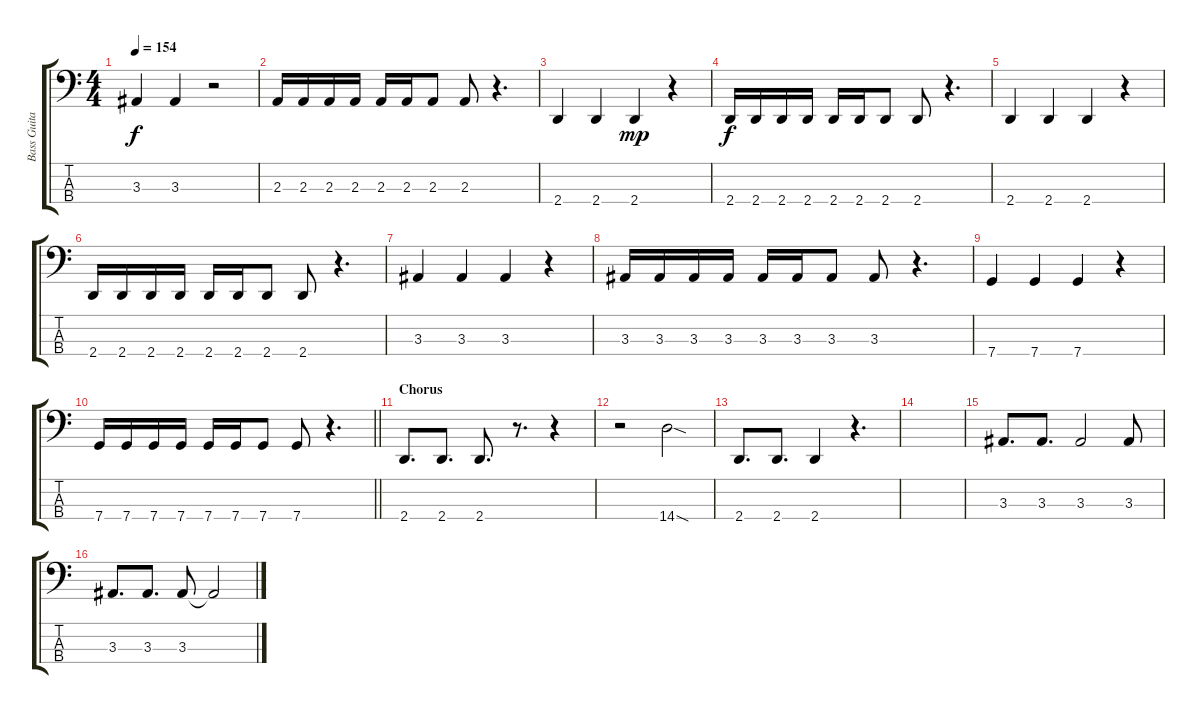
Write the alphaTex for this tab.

\track ("Bass Guitar (Marc McKnight)" "Bass Guita") {instrument electricbasspick}
\staff {score tabs}
\tuning (F2 C2 G1 C1) {hide}
\ts (4 4)
\tempo 154
\clef f4
\ks c
3.3.4{dy f} 3.3.4 r.2 |
2.3.16 2.3.16 2.3.16 2.3.16 2.3.16 2.3.16 2.3.8 2.3.8 r.4{d} |
2.4.4 2.4.4 2.4.4{dy mp} r.4 |
2.4.16{dy f} 2.4.16 2.4.16 2.4.16 2.4.16 2.4.16 2.4.8 2.4.8 r.4{d} |
2.4.4 2.4.4 2.4.4 r.4 |
2.4.16 2.4.16 2.4.16 2.4.16 2.4.16 2.4.16 2.4.8 2.4.8 r.4{d} |
3.3.4 3.3.4 3.3.4 r.4 |
3.3.16 3.3.16 3.3.16 3.3.16 3.3.16 3.3.16 3.3.8 3.3.8 r.4{d} |
7.4.4 7.4.4 7.4.4 r.4 |
\barLineRight lightlight
7.4.16 7.4.16 7.4.16 7.4.16 7.4.16 7.4.16 7.4.8 7.4.8 r.4{d} |
\section ("" "Chorus")
2.4.8{d} 2.4.8{d} 2.4.8{d} r.8{d} r.4 |
r.2 14.4{sod}.2 |
2.4.8{d} 2.4.8{d} 2.4.4 r.4{d} |
|
3.3.8{d} 3.3.8{d} 3.3.2 3.3.8 |
3.3.8{d} 3.3.8{d} 3.3.8 3.3{t}.2
